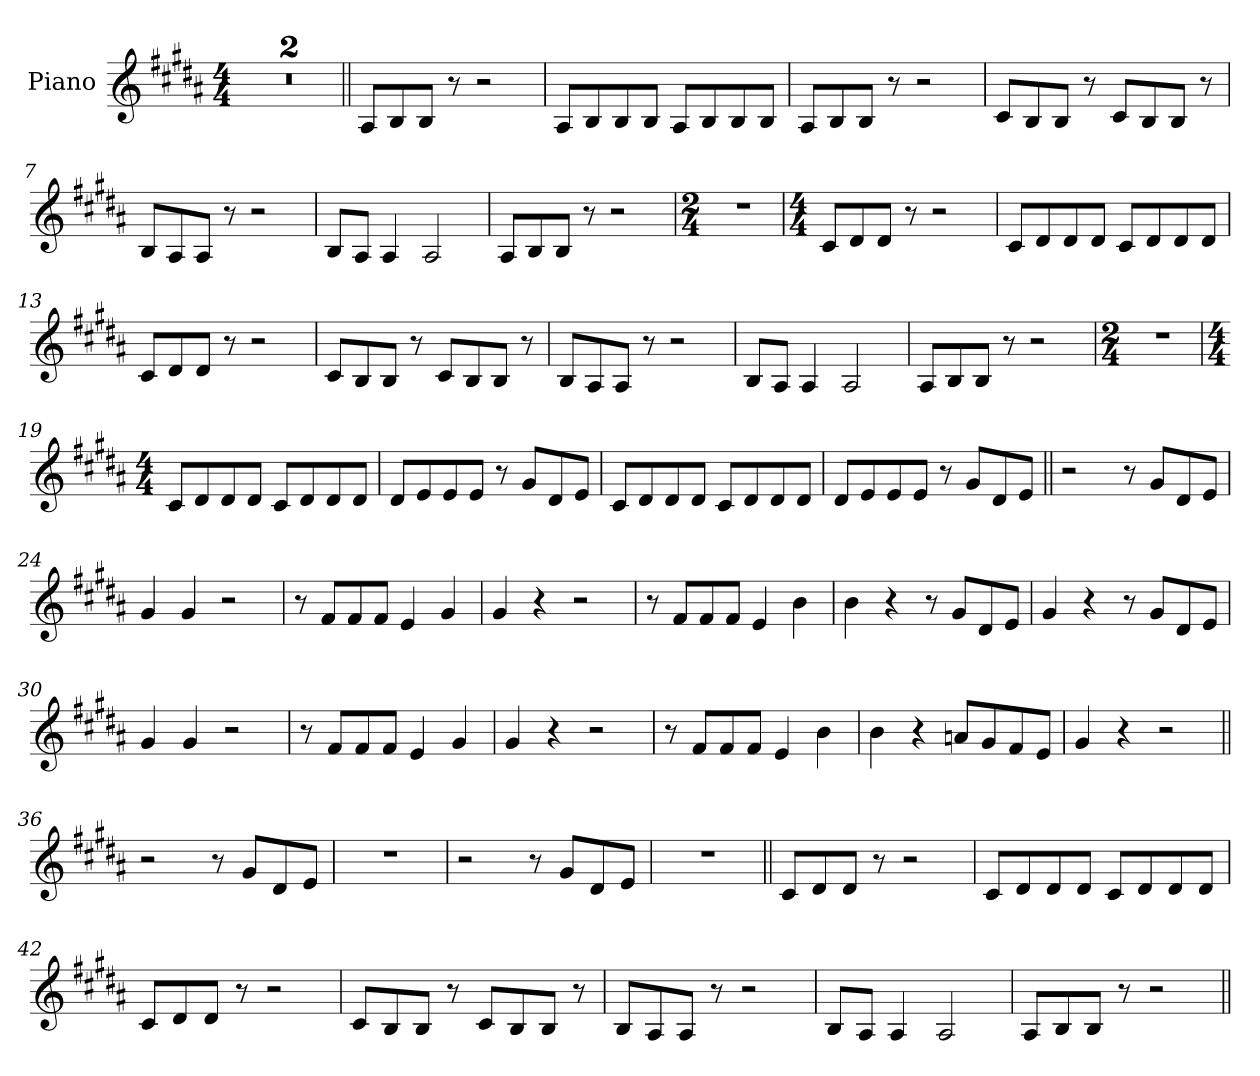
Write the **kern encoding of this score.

**kern
*part1
*staff1
*I"Piano
*I'Pno.
*clefG2
*k[f#c#g#d#a#]
*M4/4
=1
1r
=2
1r
=3||
8A#L
8B
8BJ
8r
2r
=4
8A#L
8B
8B
8BJ
8A#L
8B
8B
8BJ
=5
8A#L
8B
8BJ
8r
2r
=6
8c#L
8B
8BJ
8r
8c#L
8B
8BJ
8r
=7
8BL
8A#
8A#J
8r
2r
=8
8BL
8A#J
4A#
2A#
=9
8A#L
8B
8BJ
8r
2r
=10
*M2/4
2r
=11
*M4/4
8c#L
8d#
8d#J
8r
2r
=12
8c#L
8d#
8d#
8d#J
8c#L
8d#
8d#
8d#J
=13
8c#L
8d#
8d#J
8r
2r
=14
8c#L
8B
8BJ
8r
8c#L
8B
8BJ
8r
=15
8BL
8A#
8A#J
8r
2r
=16
8BL
8A#J
4A#
2A#
=17
8A#L
8B
8BJ
8r
2r
=18
*M2/4
2r
=19
*M4/4
8c#L
8d#
8d#
8d#J
8c#L
8d#
8d#
8d#J
=20
8d#L
8e
8e
8eJ
8r
8g#L
8d#
8eJ
=21
8c#L
8d#
8d#
8d#J
8c#L
8d#
8d#
8d#J
=22
8d#L
8e
8e
8eJ
8r
8g#L
8d#
8eJ
=23||
2r
8r
8g#L
8d#
8eJ
=24
4g#
4g#
2r
=25
8r
8f#L
8f#
8f#J
4e
4g#
=26
4g#
4r
2r
=27
8r
8f#L
8f#
8f#J
4e
4b
=28
4b
4r
8r
8g#L
8d#
8eJ
=29
4g#
4r
8r
8g#L
8d#
8eJ
=30
4g#
4g#
2r
=31
8r
8f#L
8f#
8f#J
4e
4g#
=32
4g#
4r
2r
=33
8r
8f#L
8f#
8f#J
4e
4b
=34
4b
4r
8anL
8g#
8f#
8eJ
=35
4g#
4r
2r
=36||
2r
8r
8g#L
8d#
8eJ
=37
1r
=38
2r
8r
8g#L
8d#
8eJ
=39
1r
=40||
8c#L
8d#
8d#J
8r
2r
=41
8c#L
8d#
8d#
8d#J
8c#L
8d#
8d#
8d#J
=42
8c#L
8d#
8d#J
8r
2r
=43
8c#L
8B
8BJ
8r
8c#L
8B
8BJ
8r
=44
8BL
8A#
8A#J
8r
2r
=45
8BL
8A#J
4A#
2A#
=46
8A#L
8B
8BJ
8r
2r
=||
*-
